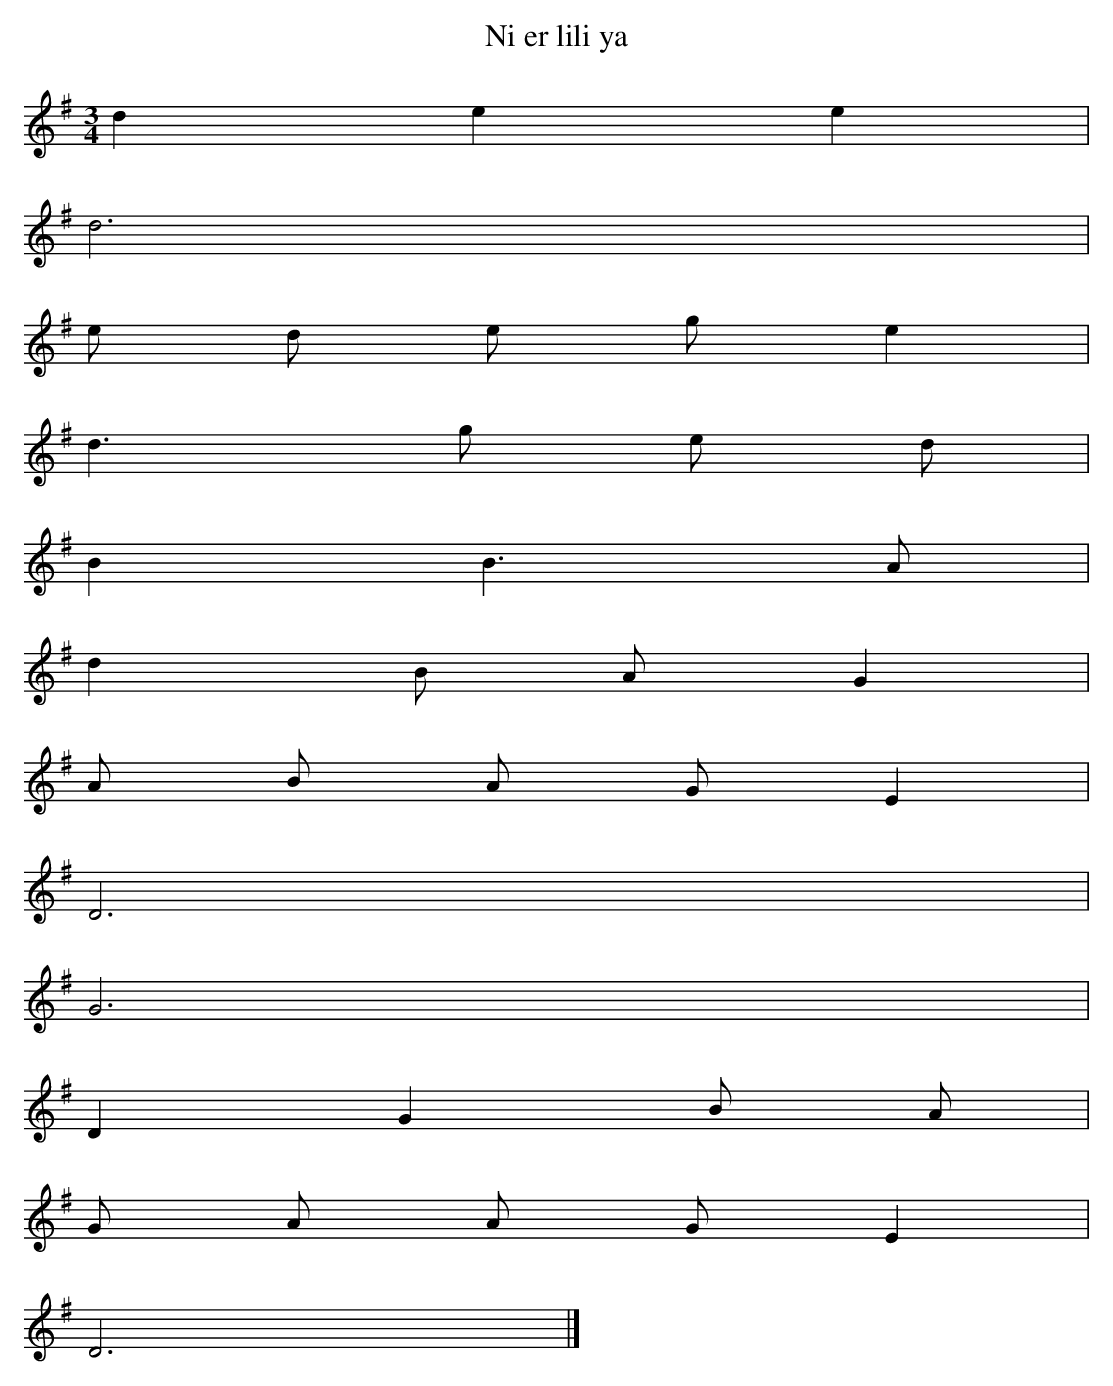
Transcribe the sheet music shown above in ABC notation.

X:1
T: Ni er lili ya
L: 1/8
M: 3/4
K: G
d2e2e2 [I:setbarnb 1]|
d6 |
e d e ge2 |
d2>g2 e d |
B2B3A |
d2B AG2 |
A B A GE2 |
D6 |
G6 |
D2G2B A |
G A A GE2 |
D6 |]
